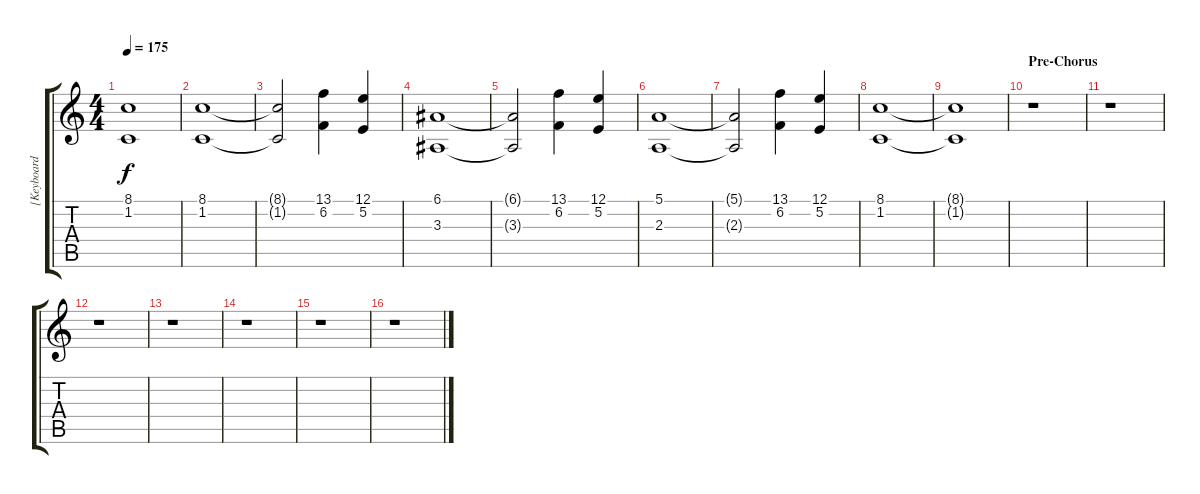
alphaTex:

\track ("[Keyboard Rythm]" "[Keyboard ") {instrument choiraahs}
\staff {score tabs}
\tuning (E4 B3 G3 D3 A2 E2) {hide}
\ts (4 4)
\tempo 175
\clef g2
\ks c
(8.1{t} 1.2{t}).1{dy f} |
(8.1 1.2).1 |
(8.1{t} 1.2{t}).2 (13.1 6.2).4 (12.1 5.2).4 |
(6.1 3.3).1 |
(6.1{t} 3.3{t}).2 (13.1 6.2).4 (12.1 5.2).4 |
(5.1 2.3).1 |
(5.1{t} 2.3{t}).2 (13.1 6.2).4 (12.1 5.2).4 |
(8.1 1.2).1 |
(8.1{t} 1.2{t}).1 |
\section ("" "Pre-Chorus")
r.1 |
r.1 |
r.1 |
r.1 |
r.1 |
r.1 |
r.1
